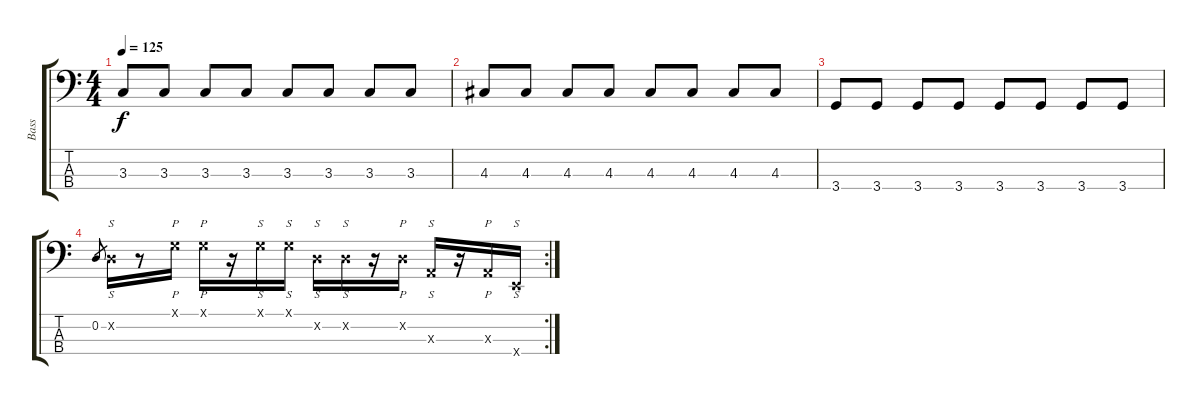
\track ("Bass" "Bass") {instrument electricbassfinger}
\staff {score tabs}
\tuning (G2 D2 A1 E1) {hide}
\ts (4 4)
\tempo 125
\clef f4
\ks c
3.3.8{dy f} 3.3.8 3.3.8 3.3.8 3.3.8 3.3.8 3.3.8 3.3.8 |
4.3.8 4.3.8 4.3.8 4.3.8 4.3.8 4.3.8 4.3.8 4.3.8 |
3.4.8 3.4.8 3.4.8 3.4.8 3.4.8 3.4.8 3.4.8 3.4.8 |
\rc 2
0.2.8{gr} 0.2{x}.16{s volume 15} r.8 0.1{x}.16{p} 0.1{x}.16{p} r.16 0.1{x}.16{s} 0.1{x}.16{s} 0.2{x}.16{s} 0.2{x}.16{s} r.16 0.2{x}.16{p} 0.3{x}.16{s} r.16 0.3{x}.16{p} 0.4{x}.16{s}
